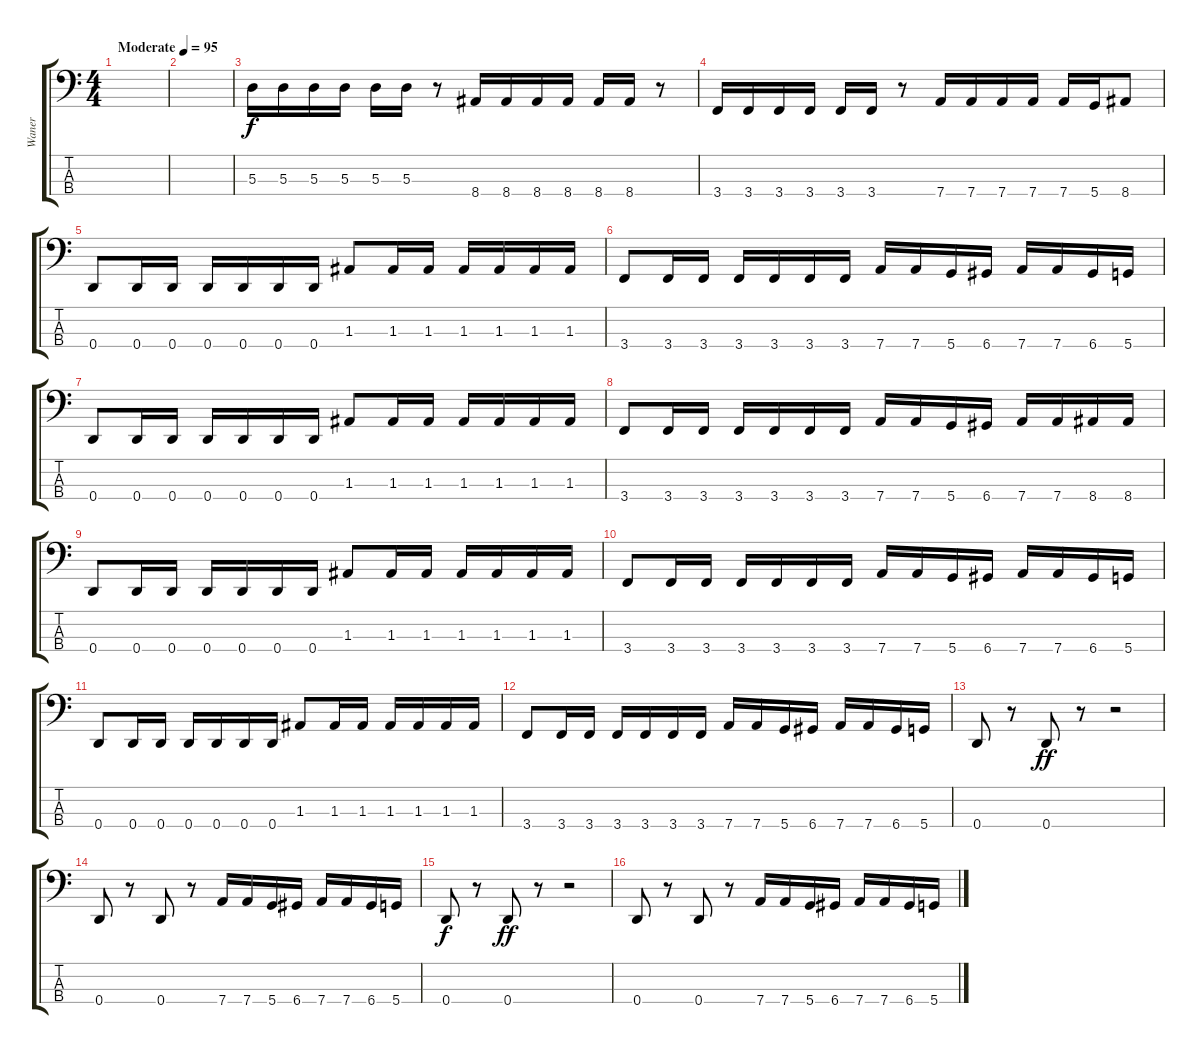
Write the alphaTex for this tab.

\track ("Waner" "Waner") {instrument electricbasspick}
\staff {score tabs}
\tuning (G2 D2 A1 D1) {hide}
\ts (4 4)
\tempo (95 "Moderate")
\clef f4
\ks c
|
|
5.3.16 5.3.16 5.3.16 5.3.16 5.3.16 5.3.16 r.8 8.4.16 8.4.16 8.4.16 8.4.16 8.4.16 8.4.16 r.8 |
3.4.16 3.4.16 3.4.16 3.4.16 3.4.16 3.4.16 r.8 7.4.16 7.4.16 7.4.16 7.4.16 7.4.16 5.4.16 8.4.8 |
0.4.8 0.4.16 0.4.16 0.4.16 0.4.16 0.4.16 0.4.16 1.3.8 1.3.16 1.3.16 1.3.16 1.3.16 1.3.16 1.3.16 |
3.4.8 3.4.16 3.4.16 3.4.16 3.4.16 3.4.16 3.4.16 7.4.16 7.4.16 5.4.16 6.4.16 7.4.16 7.4.16 6.4.16 5.4.16 |
0.4.8 0.4.16 0.4.16 0.4.16 0.4.16 0.4.16 0.4.16 1.3.8 1.3.16 1.3.16 1.3.16 1.3.16 1.3.16 1.3.16 |
3.4.8 3.4.16 3.4.16 3.4.16 3.4.16 3.4.16 3.4.16 7.4.16 7.4.16 5.4.16 6.4.16 7.4.16 7.4.16 8.4.16 8.4.16 |
0.4.8 0.4.16 0.4.16 0.4.16 0.4.16 0.4.16 0.4.16 1.3.8 1.3.16 1.3.16 1.3.16 1.3.16 1.3.16 1.3.16 |
3.4.8 3.4.16 3.4.16 3.4.16 3.4.16 3.4.16 3.4.16 7.4.16 7.4.16 5.4.16 6.4.16 7.4.16 7.4.16 6.4.16 5.4.16 |
0.4.8 0.4.16 0.4.16 0.4.16 0.4.16 0.4.16 0.4.16 1.3.8 1.3.16 1.3.16 1.3.16 1.3.16 1.3.16 1.3.16 |
3.4.8 3.4.16 3.4.16 3.4.16 3.4.16 3.4.16 3.4.16 7.4.16 7.4.16 5.4.16 6.4.16 7.4.16 7.4.16 6.4.16 5.4.16 |
0.4.8 r.8 0.4.8{dy ff} r.8 r.2 |
0.4.8 r.8 0.4.8 r.8 7.4.16 7.4.16 5.4.16 6.4.16 7.4.16 7.4.16 6.4.16 5.4.16 |
0.4.8{dy f} r.8 0.4.8{dy ff} r.8 r.2 |
0.4.8 r.8 0.4.8 r.8 7.4.16 7.4.16 5.4.16 6.4.16 7.4.16 7.4.16 6.4.16 5.4.16
